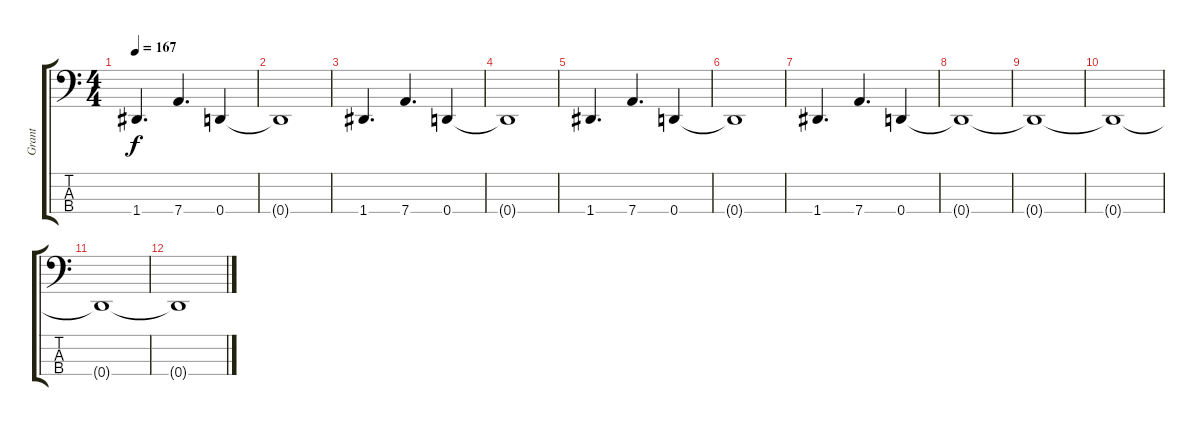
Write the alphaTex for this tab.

\track ("Grant" "Grant") {instrument electricbassfinger}
\staff {score tabs}
\tuning (G2 D2 A1 D1) {hide}
\ts (4 4)
\tempo 167
\clef f4
\ks c
1.4.4{d dy f} 7.4.4{d} 0.4.4 |
0.4{t}.1 |
1.4.4{d} 7.4.4{d} 0.4.4 |
0.4{t}.1 |
1.4.4{d} 7.4.4{d} 0.4.4 |
0.4{t}.1 |
1.4.4{d} 7.4.4{d} 0.4.4 |
0.4{t}.1 |
0.4{t}.1 |
0.4{t}.1 |
0.4{t}.1 |
0.4{t}.1
